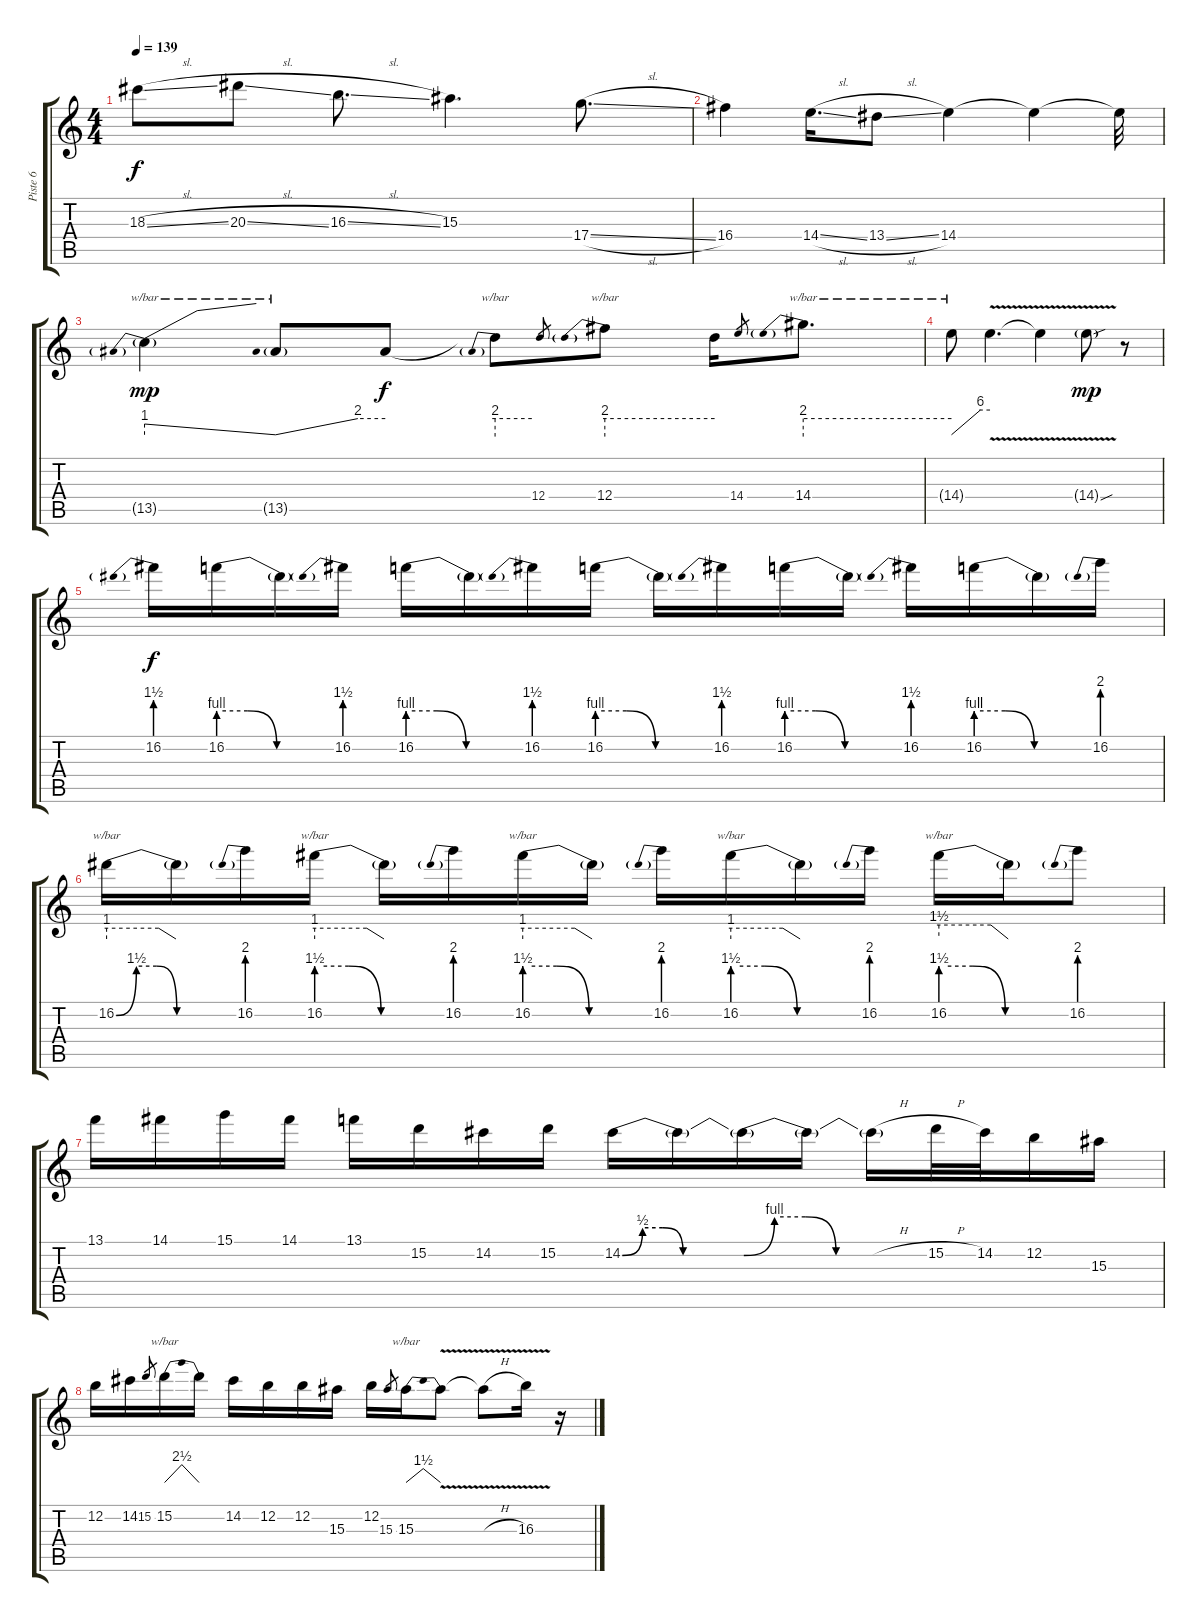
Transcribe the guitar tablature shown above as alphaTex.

\track ("Piste 6" "Piste 6") {instrument distortionguitar}
\staff {score tabs}
\tuning (E4 B3 G3 D3 A2 E2) {hide}
\ts (4 4)
\tempo 139
\clef g2
\ks c
18.3{sl}.8{dy f} 20.3{sl}.8 16.3{sl}.8{d} 15.3.4{d} 17.4{sl}.8{d} |
16.4.4 14.4{sl}.16{d} 13.4{sl}.8 14.4.4 14.4{t}.4 14.4{t}.32 |
13.5{g}.4{tbe (predivedive default 0 4 60 0) dy mp} 13.5{g}.8{tbe (custom default 0 0 45 8 60 8)} 13.5{t}.8{dy f} 13.5{t}.8{tbe (predive default 0 8 60 8)} 12.4.8{gr} 12.4.8{tbe (predive default 0 8 60 8)} 12.4{t}.16 14.4.8{gr} 14.4.8{d tbe (predive default 0 8 60 8)} |
14.4{t}.8{tbe (custom default 0 0 45 24 60 24)} 14.4{v t}.4{d} 14.4{v t}.4 14.4{v sou g}.8{dy mp} r.8 |
16.2{be (prebend 0 6 60 6)}.16{dy f} 16.2{be (custom 0 4 15 4 30 0 60 0)}.16 16.2{t}.16 16.2{be (prebend 0 6 60 6)}.16 16.2{be (custom 0 4 15 4 30 0 60 0)}.16 16.2{t}.16 16.2{be (prebend 0 6 60 6)}.16 16.2{be (custom 0 4 15 4 30 0 60 0)}.16 16.2{t}.16 16.2{be (prebend 0 6 60 6)}.16 16.2{be (custom 0 4 15 4 30 0 60 0)}.16 16.2{t}.16 16.2{be (prebend 0 6 60 6)}.16 16.2{be (custom 0 4 15 4 30 0 60 0)}.16 16.2{t}.16 16.2{be (prebend 0 8 60 8)}.16 |
16.2{be (custom 0 0 10 6 20 6 30 0 60 0)}.16{tbe (custom default 0 4 45 4 60 0)} 16.2{t}.16 16.2{be (prebend 0 8 60 8)}.16 16.2{be (custom 0 6 15 6 30 0 60 0)}.16{tbe (custom default 0 4 45 4 60 0)} 16.2{t}.16 16.2{be (prebend 0 8 60 8)}.16 16.2{be (custom 0 6 15 6 30 0 60 0)}.16{tbe (custom default 0 4 45 4 60 0)} 16.2{t}.16 16.2{be (prebend 0 8 60 8)}.16 16.2{be (custom 0 6 15 6 30 0 60 0)}.16{tbe (custom default 0 4 45 4 60 0)} 16.2{t}.16 16.2{be (prebend 0 8 60 8)}.16 16.2{be (custom 0 6 15 6 30 0 60 0)}.16{tbe (custom default 0 6 45 6 60 0)} 16.2{t}.16 16.2{be (prebend 0 8 60 8)}.8 |
13.1.16 14.1.16 15.1.16 14.1.16 13.1.16 15.2.16 14.2.16 15.2.16 14.2{be (custom 0 0 10 2 20 2 30 0 60 0)}.16 14.2{t}.16 14.2{be (custom 0 0 10 4 20 4 30 0 60 0) t}.16 14.2{t}.16 14.2{h t}.16 15.2{h}.32 14.2.32 12.2.16 15.3.16 |
12.2.16 14.2.16 15.2.8{gr} 15.2.16{tbe (dip default 0 0 30 10 60 0)} 15.2{t}.16 14.2.16 12.2.16 12.2.16 15.3.16 12.2.16 15.3.8{gr} 15.3.16{tbe (dip default 0 0 30 6 60 0)} 15.3{v t}.8 15.3{v h t}.8 16.3{v}.16 r.16
